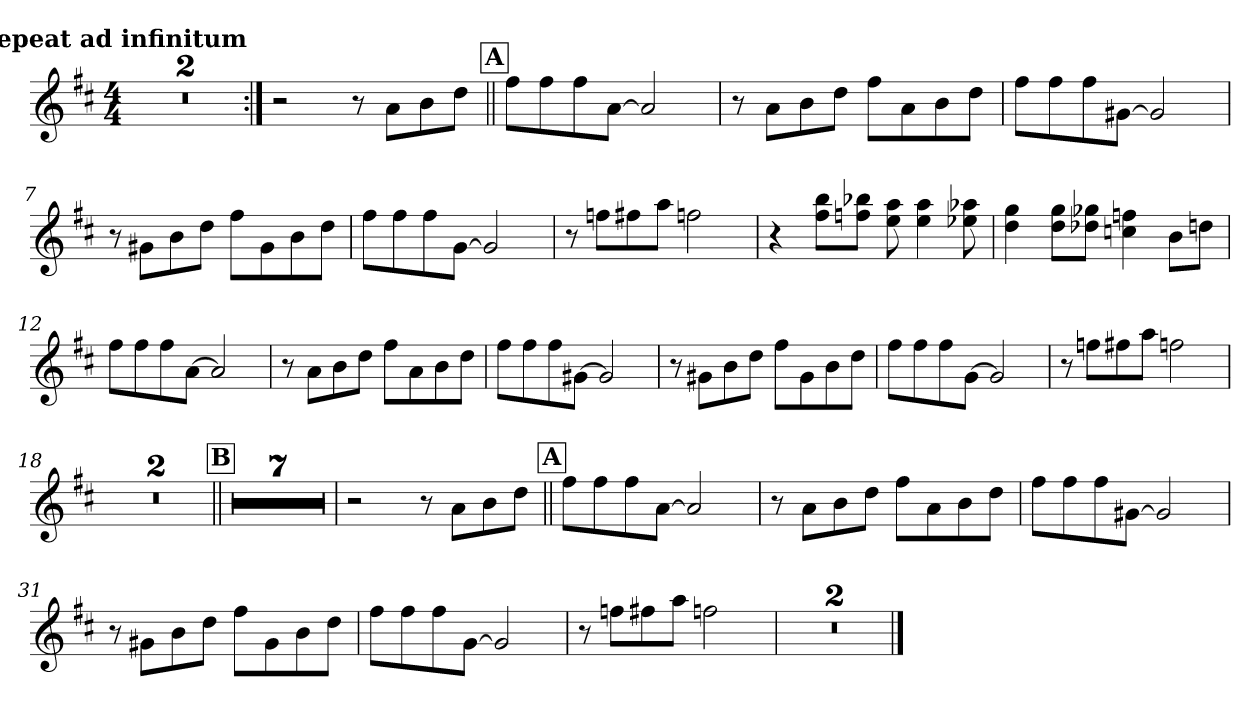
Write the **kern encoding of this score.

**kern
*part1
*staff1
*clefG2
*k[f#c#]
*D:
*M4/4
!!LO:REH:place=s1:b:enc=none:fs=15:t=Repeat ad infinitum
=1!|:
1r
=2
1r
=3:|!
2r
8r
8a\L
8b\
8dd\J
!!LO:REH:place=s1:a:fs=15:t=A
=4||
8ff#\L
8ff#\
8ff#\
[8a\J
2a/]
=5
8r
8a\L
8b\
8dd\J
8ff#\L
8a\
8b\
8dd\J
!!LO:LB:g=z
=6
8ff#\L
8ff#\
8ff#\
[8g#X\J
2g#/]
=7
8r
8g#X\L
8b\
8dd\J
8ff#\L
8g#\
8b\
8dd\J
=8
8ff#\L
8ff#\
8ff#\
[8g\J
2g/]
=9
8r
8ffn\L
8ff#X\
8aa\J
2ffn\
!!LO:LB:g=z
=10
4r
8ff#\ 8bb\L
8ffn\ 8bb-X\J
8ee\ 8aa\
4ee\ 4aa\
8ee-X\ 8aa-X\
=11
4dd\ 4gg\
8dd\ 8gg\L
8dd-X\ 8gg-X\J
4ccn\ 4ffn\
8b\L
8ddn\J
=12
8ff#\L
8ff#\
8ff#\
[8a\J
2a/]
=13
8r
8a\L
8b\
8dd\J
8ff#\L
8a\
8b\
8dd\J
!!LO:LB:g=z
=14
8ff#\L
8ff#\
8ff#\
[8g#X\J
2g#/]
=15
8r
8g#X\L
8b\
8dd\J
8ff#\L
8g#\
8b\
8dd\J
=16
8ff#\L
8ff#\
8ff#\
[8g\J
2g/]
=17
8r
8ffn\L
8ff#X\
8aa\J
2ffn\
=18
1r
=19
1r
!!LO:LB:g=z
!!LO:REH:place=s1:a:fs=15:t=B
=20||
1r
=21
1r
=22
1r
=23
1r
=24
1r
=25
1r
=26
1r
=27
2r
8r
8a\L
8b\
8dd\J
!!LO:LB:g=z
!!LO:REH:place=s1:a:fs=15:t=A
=28||
8ff#\L
8ff#\
8ff#\
[8a\J
2a/]
=29
8r
8a\L
8b\
8dd\J
8ff#\L
8a\
8b\
8dd\J
=30
8ff#\L
8ff#\
8ff#\
[8g#X\J
2g#/]
=31
8r
8g#X\L
8b\
8dd\J
8ff#\L
8g#\
8b\
8dd\J
=32
8ff#\L
8ff#\
8ff#\
[8g\J
2g/]
!!LO:LB:g=z
=33
8r
8ffn\L
8ff#X\
8aa\J
2ffn\
=34
1r
=35
1r
==
*-
